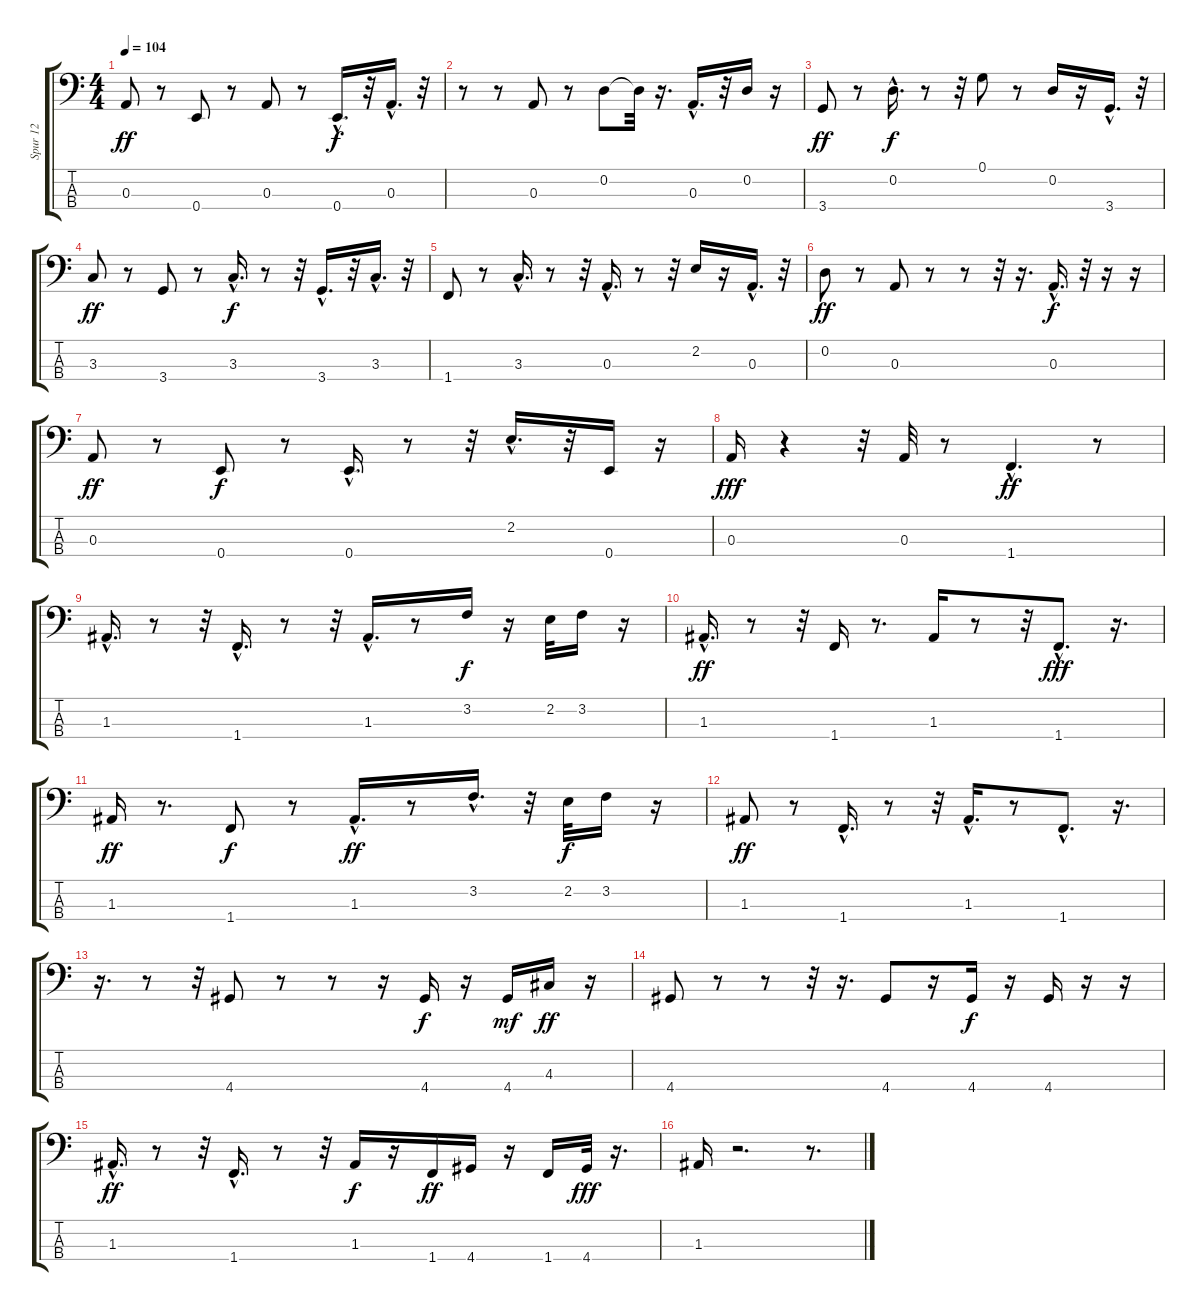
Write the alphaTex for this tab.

\track ("Spur 12" "Spur 12") {instrument synthbass2}
\staff {score tabs}
\tuning (G2 D2 A1 E1) {hide}
\ts (4 4)
\tempo 104
\clef f4
\ks c
0.3.8{dy ff} r.8 0.4.8 r.8 0.3.8 r.8 0.4{hac}.16{d dy f} r.32 0.3{hac}.16{d} r.32 |
r.8 r.8 0.3.8 r.8 0.2.8 0.2{t}.32 r.16{d} 0.3{hac}.16{d} r.32 0.2.16 r.16 |
3.4.8{dy ff} r.8 0.2{hac}.16{d dy f} r.8 r.32 0.1.8 r.8 0.2.16 r.16 3.4{hac}.16{d} r.32 |
3.3.8{dy ff} r.8 3.4.8 r.8 3.3{hac}.16{d dy f} r.8 r.32 3.4{hac}.16{d} r.32 3.3{hac}.16{d} r.32 |
1.4.8 r.8 3.3{hac}.16{d} r.8 r.32 0.3{hac}.16{d} r.8 r.32 2.2.16 r.16 0.3{hac}.16{d} r.32 |
0.2.8{dy ff} r.8 0.3.8 r.8 r.8 r.32 r.16{d} 0.3{hac}.16{d dy f} r.32 r.16 r.16 |
0.3.8{dy ff} r.8 0.4.8{dy f} r.8 0.4{hac}.16{d} r.8 r.32 2.2{hac}.16{d} r.32 0.4.16 r.16 |
0.3.16{dy fff} r.4 r.32 0.3.32 r.8 1.4{hac}.4{d dy ff} r.8 |
1.3{hac}.16{d} r.8 r.32 1.4{hac}.16{d} r.8 r.32 1.3{hac}.16{d} r.8 3.2.16{dy f} r.16 2.2.32 3.2.16 r.16 |
1.3{hac}.16{d dy ff} r.8 r.32 1.4.16 r.8{d} 1.3.16 r.8 r.32 1.4{hac}.8{d dy fff} r.16{d} |
1.3.16{dy ff} r.8{d} 1.4.8{dy f} r.8 1.3{hac}.16{d dy ff} r.8 3.2{hac}.16{d} r.32 2.2.32{dy f} 3.2.16 r.16 |
1.3.8{dy ff} r.8 1.4{hac}.16{d} r.8 r.32 1.3{hac}.16{d} r.8 1.4{hac}.8{d} r.16{d} |
r.16{d} r.8 r.32 4.4.8 r.8 r.8 r.16 4.4.16{dy f} r.16 4.4.16{dy mf} 4.3.16{dy ff} r.16 |
4.4.8 r.8 r.8 r.32 r.16{d} 4.4.8 r.16 4.4.16{dy f} r.16 4.4.16 r.16 r.16 |
1.3{hac}.16{d dy ff} r.8 r.32 1.4{hac}.16{d} r.8 r.32 1.3.16{dy f} r.16 1.4.16{dy ff} 4.4.16 r.16 1.4.16 4.4.32{dy fff} r.16{d} |
1.3.16 r.2{d} r.8{d}
